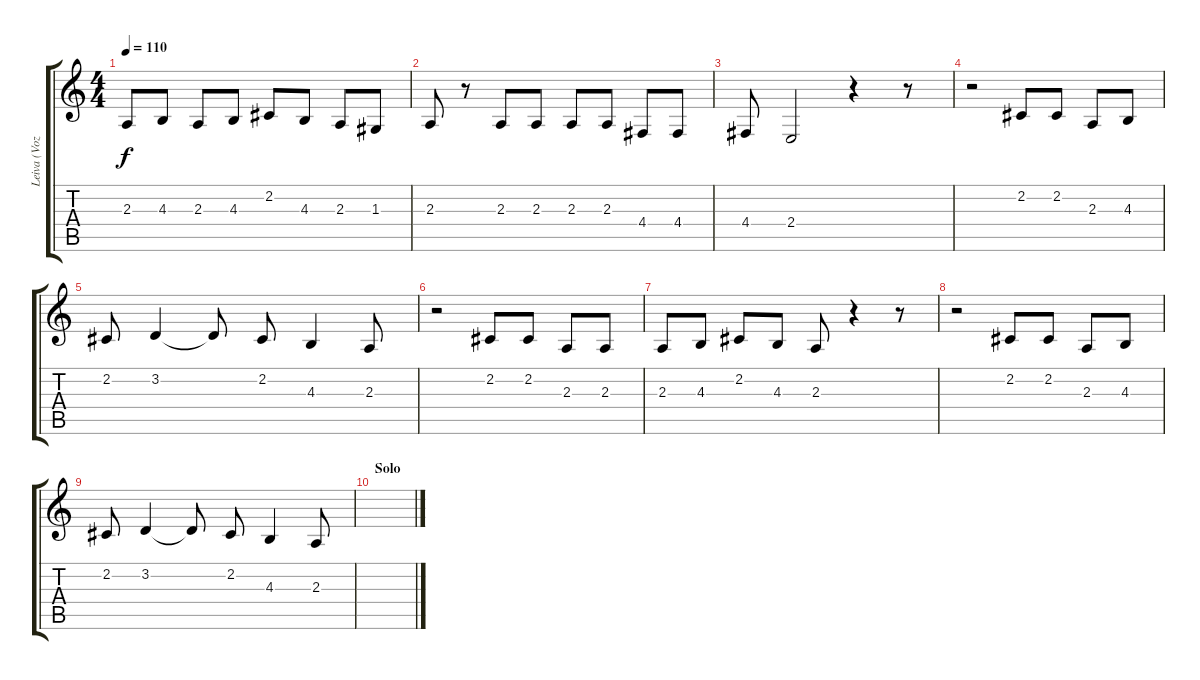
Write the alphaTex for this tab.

\track ("Leiva (Voz)" "Leiva (Voz") {instrument cello}
\staff {score tabs}
\tuning (E4 B3 G3 D3 A2 E2) {hide}
\ts (4 4)
\tempo 110
\clef g2
\ks c
2.3.8{dy f} 4.3.8 2.3.8 4.3.8 2.2.8 4.3.8 2.3.8 1.3.8 |
2.3.8 r.8 2.3.8 2.3.8 2.3.8 2.3.8 4.4.8 4.4.8 |
4.4.8 2.4.2 r.4 r.8 |
r.2 2.2.8 2.2.8 2.3.8 4.3.8 |
2.2.8 3.2.4 3.2{t}.8 2.2.8 4.3.4 2.3.8 |
r.2 2.2.8 2.2.8 2.3.8 2.3.8 |
2.3.8 4.3.8 2.2.8 4.3.8 2.3.8 r.4 r.8 |
r.2 2.2.8 2.2.8 2.3.8 4.3.8 |
2.2.8 3.2.4 3.2{t}.8 2.2.8 4.3.4 2.3.8 |
\section ("" "Solo")
